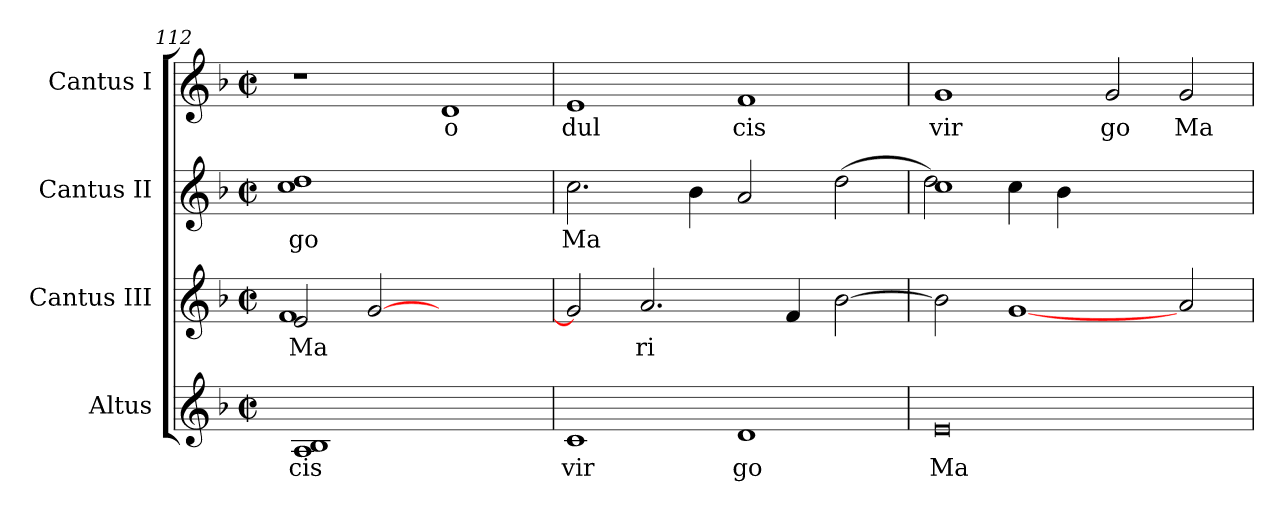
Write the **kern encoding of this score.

**kern	**text	**kern	**text	**kern	**text	**kern	**text
*part4	*part4	*part3	*part3	*part2	*part2	*part1	*part1
*staff4	*staff4	*staff3	*staff3	*staff2	*staff2	*staff1	*staff1
*I"Altus	*	*I"Cantus III	*	*I"Cantus II	*	*I"Cantus I	*
*clefG2	*	*clefG2	*	*clefG2	*	*clefG2	*
*k[b-]	*	*k[b-]	*	*k[b-]	*	*k[b-]	*
*F:	*	*F:	*	*F:	*	*F:	*
*M2/2	*	*M2/2	*	*M2/2	*	*M2/2	*
*met(c|)	*	*met(c|)	*	*met(c|)	*	*met(c|)	*
=112	=112	=112	=112	=112	=112	=112	=112
!	!LO:LY:b:cj	!	!LO:LY:b:cj	!	!	!	!
*	*	*^	*	*	*	*	*
!	!	!	!	!LO:LY:b:cj	!	!LO:LY:b:cj	!	!
1A 1B-	cis	2e/	1f	Ma	1cc 1dd	go	1r	.
.	.	[<2g/	.	.	.	.	.	.
!	!	!	!	!	!	!	!	!LO:LY:b:cj
1ryy	.	1ryy	1ryy	.	1ryy	.	1d	o
=113	=113	=113	=113	=113	=113	=113	=113	=113
!	!LO:LY:b:cj	!	!	!	!	!LO:LY:b	!	!LO:LY:b:cj
*	*	*v	*v	*	*	*	*	*
1c	vir	2g/]	.	2.cc\	Ma	1e	dul
!	!	!	!LO:LY:b:cj	!	!	!	!
.	.	2.a/	ri	.	.	.	.
.	.	.	.	4b-\	.	.	.
!	!LO:LY:b:cj	!	!	!	!	!	!LO:LY:b:cj
1d	go	.	.	2a/	.	1f	cis
.	.	4f/	.	.	.	.	.
.	.	[>2b-\	.	(>2dd\	.	.	.
=114	=114	=114	=114	=114	=114	=114	=114
!LO:N:vis=0	!LO:LY:b:cj	!	!	!	!	!	!LO:LY:b:cj
*	*	*	*	*^	*	*	*
1e	Ma	2b-\]	.	1cc	2dd\)	.	1g	vir
.	.	[<1g	.	.	4cc\	.	.	.
.	.	.	.	.	4b-\	.	.	.
!	!	!	!	!	!	!	!	!LO:LY:b:cj
1ryy	.	.	.	1ryy	1ryy	.	2g/	go
!	!	!	!	!	!	!	!	!LO:LY:b:cj
.	.	2a/	.	.	.	.	2g/	Ma
*	*	*	*	*v	*v	*	*	*
=	=	=	=	=	=	=	=
*-	*-	*-	*-	*-	*-	*-	*-
